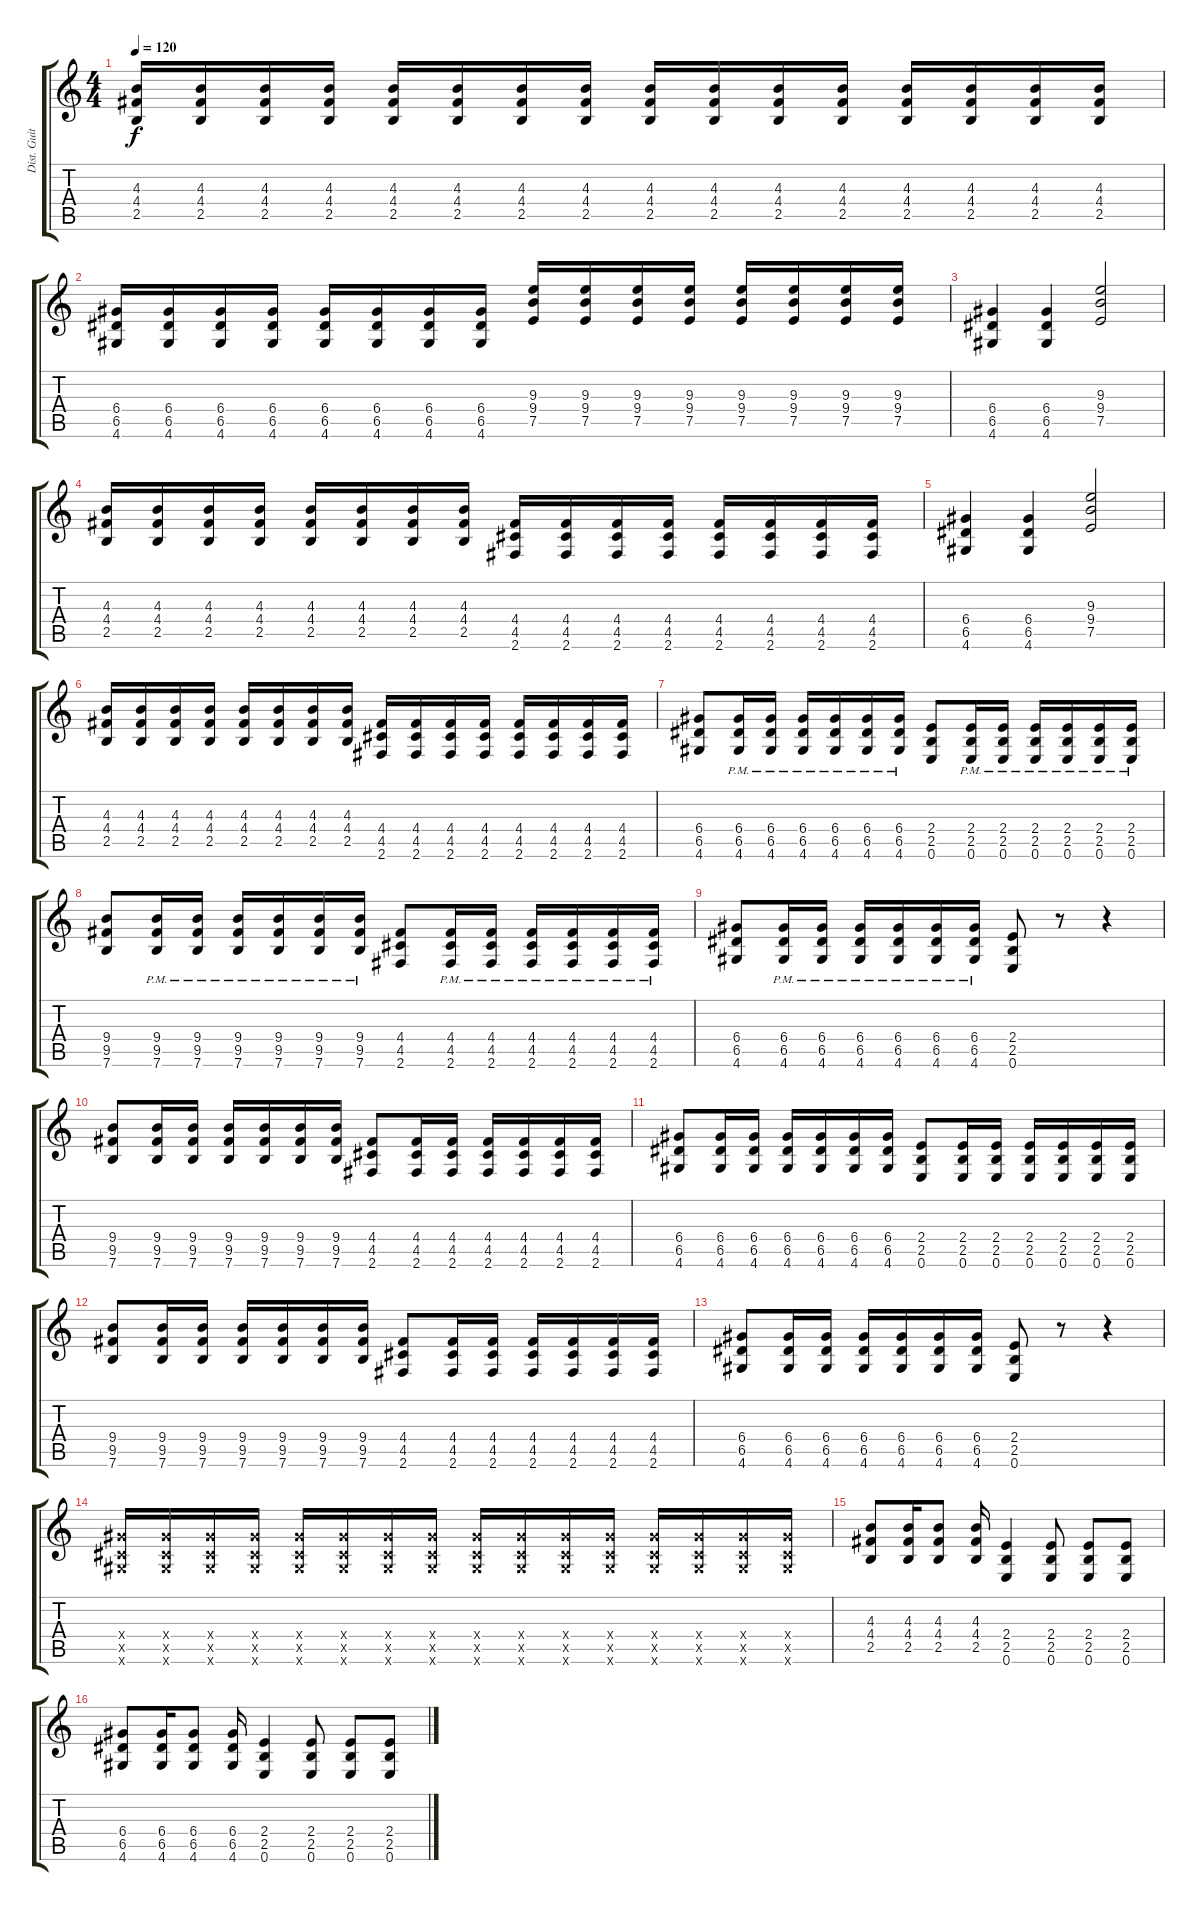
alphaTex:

\track ("Dist. Guitar" "Dist. Guit") {instrument overdrivenguitar}
\staff {score tabs}
\tuning (E4 B3 G3 D3 A2 E2) {hide}
\ts (4 4)
\tempo 120
\clef g2
\ks c
(4.3 4.4 2.5).16{dy f} (4.3 4.4 2.5).16 (4.3 4.4 2.5).16 (4.3 4.4 2.5).16 (4.3 4.4 2.5).16 (4.3 4.4 2.5).16 (4.3 4.4 2.5).16 (4.3 4.4 2.5).16 (4.3 4.4 2.5).16 (4.3 4.4 2.5).16 (4.3 4.4 2.5).16 (4.3 4.4 2.5).16 (4.3 4.4 2.5).16 (4.3 4.4 2.5).16 (4.3 4.4 2.5).16 (4.3 4.4 2.5).16 |
(6.4 6.5 4.6).16 (6.4 6.5 4.6).16 (6.4 6.5 4.6).16 (6.4 6.5 4.6).16 (6.4 6.5 4.6).16 (6.4 6.5 4.6).16 (6.4 6.5 4.6).16 (6.4 6.5 4.6).16 (9.3 9.4 7.5).16 (9.3 9.4 7.5).16 (9.3 9.4 7.5).16 (9.3 9.4 7.5).16 (9.3 9.4 7.5).16 (9.3 9.4 7.5).16 (9.3 9.4 7.5).16 (9.3 9.4 7.5).16 |
(6.4 6.5 4.6).4 (6.4 6.5 4.6).4 (9.3 9.4 7.5).2 |
(4.3 4.4 2.5).16 (4.3 4.4 2.5).16 (4.3 4.4 2.5).16 (4.3 4.4 2.5).16 (4.3 4.4 2.5).16 (4.3 4.4 2.5).16 (4.3 4.4 2.5).16 (4.3 4.4 2.5).16 (4.4 4.5 2.6).16 (4.4 4.5 2.6).16 (4.4 4.5 2.6).16 (4.4 4.5 2.6).16 (4.4 4.5 2.6).16 (4.4 4.5 2.6).16 (4.4 4.5 2.6).16 (4.4 4.5 2.6).16 |
(6.4 6.5 4.6).4 (6.4 6.5 4.6).4 (9.3 9.4 7.5).2 |
(4.3 4.4 2.5).16 (4.3 4.4 2.5).16 (4.3 4.4 2.5).16 (4.3 4.4 2.5).16 (4.3 4.4 2.5).16 (4.3 4.4 2.5).16 (4.3 4.4 2.5).16 (4.3 4.4 2.5).16 (4.4 4.5 2.6).16 (4.4 4.5 2.6).16 (4.4 4.5 2.6).16 (4.4 4.5 2.6).16 (4.4 4.5 2.6).16 (4.4 4.5 2.6).16 (4.4 4.5 2.6).16 (4.4 4.5 2.6).16 |
(6.4 6.5 4.6).8 (6.4{pm} 6.5{pm} 4.6{pm}).16 (6.4{pm} 6.5{pm} 4.6{pm}).16 (6.4{pm} 6.5{pm} 4.6{pm}).16 (6.4{pm} 6.5{pm} 4.6{pm}).16 (6.4{pm} 6.5{pm} 4.6{pm}).16 (6.4{pm} 6.5{pm} 4.6{pm}).16 (2.4 2.5 0.6).8 (2.4{pm} 2.5{pm} 0.6{pm}).16 (2.4{pm} 2.5{pm} 0.6{pm}).16 (2.4{pm} 2.5{pm} 0.6{pm}).16 (2.4{pm} 2.5{pm} 0.6{pm}).16 (2.4{pm} 2.5{pm} 0.6{pm}).16 (2.4{pm} 2.5{pm} 0.6{pm}).16 |
(9.4 9.5 7.6).8 (9.4{pm} 9.5{pm} 7.6{pm}).16 (9.4{pm} 9.5{pm} 7.6{pm}).16 (9.4{pm} 9.5{pm} 7.6{pm}).16 (9.4{pm} 9.5{pm} 7.6{pm}).16 (9.4{pm} 9.5{pm} 7.6{pm}).16 (9.4{pm} 9.5{pm} 7.6{pm}).16 (4.4 4.5 2.6).8 (4.4{pm} 4.5{pm} 2.6{pm}).16 (4.4{pm} 4.5{pm} 2.6{pm}).16 (4.4{pm} 4.5{pm} 2.6{pm}).16 (4.4{pm} 4.5{pm} 2.6{pm}).16 (4.4{pm} 4.5{pm} 2.6{pm}).16 (4.4{pm} 4.5{pm} 2.6{pm}).16 |
(6.4 6.5 4.6).8 (6.4{pm} 6.5{pm} 4.6{pm}).16 (6.4{pm} 6.5{pm} 4.6{pm}).16 (6.4{pm} 6.5{pm} 4.6{pm}).16 (6.4{pm} 6.5{pm} 4.6{pm}).16 (6.4{pm} 6.5{pm} 4.6{pm}).16 (6.4{pm} 6.5{pm} 4.6{pm}).16 (2.4 2.5 0.6).8 r.8 r.4 |
(9.4 9.5 7.6).8 (9.4 9.5 7.6).16 (9.4 9.5 7.6).16 (9.4 9.5 7.6).16 (9.4 9.5 7.6).16 (9.4 9.5 7.6).16 (9.4 9.5 7.6).16 (4.4 4.5 2.6).8 (4.4 4.5 2.6).16 (4.4 4.5 2.6).16 (4.4 4.5 2.6).16 (4.4 4.5 2.6).16 (4.4 4.5 2.6).16 (4.4 4.5 2.6).16 |
(6.4 6.5 4.6).8 (6.4 6.5 4.6).16 (6.4 6.5 4.6).16 (6.4 6.5 4.6).16 (6.4 6.5 4.6).16 (6.4 6.5 4.6).16 (6.4 6.5 4.6).16 (2.4 2.5 0.6).8 (2.4 2.5 0.6).16 (2.4 2.5 0.6).16 (2.4 2.5 0.6).16 (2.4 2.5 0.6).16 (2.4 2.5 0.6).16 (2.4 2.5 0.6).16 |
(9.4 9.5 7.6).8 (9.4 9.5 7.6).16 (9.4 9.5 7.6).16 (9.4 9.5 7.6).16 (9.4 9.5 7.6).16 (9.4 9.5 7.6).16 (9.4 9.5 7.6).16 (4.4 4.5 2.6).8 (4.4 4.5 2.6).16 (4.4 4.5 2.6).16 (4.4 4.5 2.6).16 (4.4 4.5 2.6).16 (4.4 4.5 2.6).16 (4.4 4.5 2.6).16 |
(6.4 6.5 4.6).8 (6.4 6.5 4.6).16 (6.4 6.5 4.6).16 (6.4 6.5 4.6).16 (6.4 6.5 4.6).16 (6.4 6.5 4.6).16 (6.4 6.5 4.6).16 (2.4 2.5 0.6).8 r.8 r.4 |
(6.4{x} 4.5{x} 4.6{x}).16 (6.4{x} 4.5{x} 4.6{x}).16 (6.4{x} 4.5{x} 4.6{x}).16 (6.4{x} 4.5{x} 4.6{x}).16 (6.4{x} 4.5{x} 4.6{x}).16 (6.4{x} 4.5{x} 4.6{x}).16 (6.4{x} 4.5{x} 4.6{x}).16 (6.4{x} 4.5{x} 4.6{x}).16 (6.4{x} 4.5{x} 4.6{x}).16 (6.4{x} 4.5{x} 4.6{x}).16 (6.4{x} 4.5{x} 4.6{x}).16 (6.4{x} 4.5{x} 4.6{x}).16 (6.4{x} 4.5{x} 4.6{x}).16 (6.4{x} 4.5{x} 4.6{x}).16 (6.4{x} 4.5{x} 4.6{x}).16 (6.4{x} 4.5{x} 4.6{x}).16 |
(4.3 4.4 2.5).8 (4.3 4.4 2.5).16 (4.3 4.4 2.5).8 (4.3 4.4 2.5).16 (2.4 2.5 0.6).4 (2.4 2.5 0.6).8 (2.4 2.5 0.6).8 (2.4 2.5 0.6).8 |
(6.4 6.5 4.6).8 (6.4 6.5 4.6).16 (6.4 6.5 4.6).8 (6.4 6.5 4.6).16 (2.4 2.5 0.6).4 (2.4 2.5 0.6).8 (2.4 2.5 0.6).8 (2.4 2.5 0.6).8
